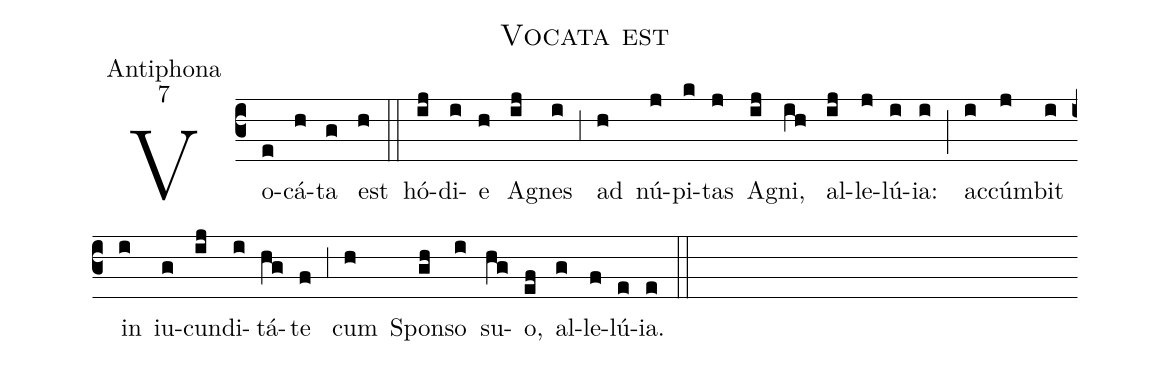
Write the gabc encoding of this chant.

name:Vocata est;
office-part:Antiphona;
mode:7;
%%
(c3) Vo(e)cá(h)ta(g) est(h) (::)
hó(ij)di(i)e(h) A(ij)gnes(i) (,3) ad(h) nú(j)pi(k)tas(j) A(ij)gni,(ih) al(ij)le(j)lú(i)ia:(i) (;) ac(i)cúm(j)bit(i) in(i) iu(g)cun(ij)di(i)tá(hg)te(f) (,3) cum(h) Spon(gh)so(i) su(hg)o,(ef) al(g)le(f)lú(e)ia.(e) (::)
